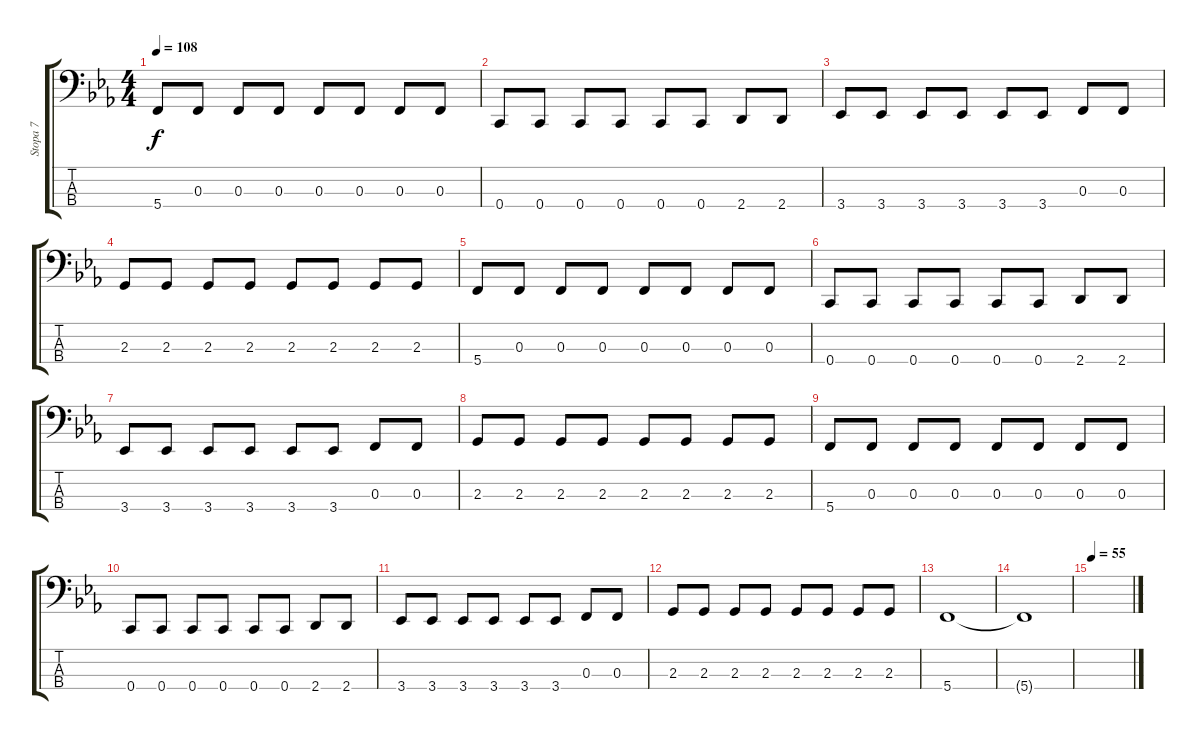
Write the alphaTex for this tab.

\track ("Stopa 7" "Stopa 7") {instrument electricbassfinger}
\staff {score tabs}
\tuning (Eb2 Bb1 F1 C1) {hide}
\ts (4 4)
\tempo 108
\clef f4
\ks eb
5.4.8{dy f} 0.3.8 0.3.8 0.3.8 0.3.8 0.3.8 0.3.8 0.3.8 |
0.4.8 0.4.8 0.4.8 0.4.8 0.4.8 0.4.8 2.4.8 2.4.8 |
3.4.8 3.4.8 3.4.8 3.4.8 3.4.8 3.4.8 0.3.8 0.3.8 |
2.3.8 2.3.8 2.3.8 2.3.8 2.3.8 2.3.8 2.3.8 2.3.8 |
5.4.8 0.3.8 0.3.8 0.3.8 0.3.8 0.3.8 0.3.8 0.3.8 |
0.4.8 0.4.8 0.4.8 0.4.8 0.4.8 0.4.8 2.4.8 2.4.8 |
3.4.8 3.4.8 3.4.8 3.4.8 3.4.8 3.4.8 0.3.8 0.3.8 |
2.3.8 2.3.8 2.3.8 2.3.8 2.3.8 2.3.8 2.3.8 2.3.8 |
5.4.8 0.3.8 0.3.8 0.3.8 0.3.8 0.3.8 0.3.8 0.3.8 |
0.4.8 0.4.8 0.4.8 0.4.8 0.4.8 0.4.8 2.4.8 2.4.8 |
3.4.8 3.4.8 3.4.8 3.4.8 3.4.8 3.4.8 0.3.8 0.3.8 |
2.3.8 2.3.8 2.3.8 2.3.8 2.3.8 2.3.8 2.3.8 2.3.8 |
5.4.1 |
5.4{t}.1 |
\tempo 55
